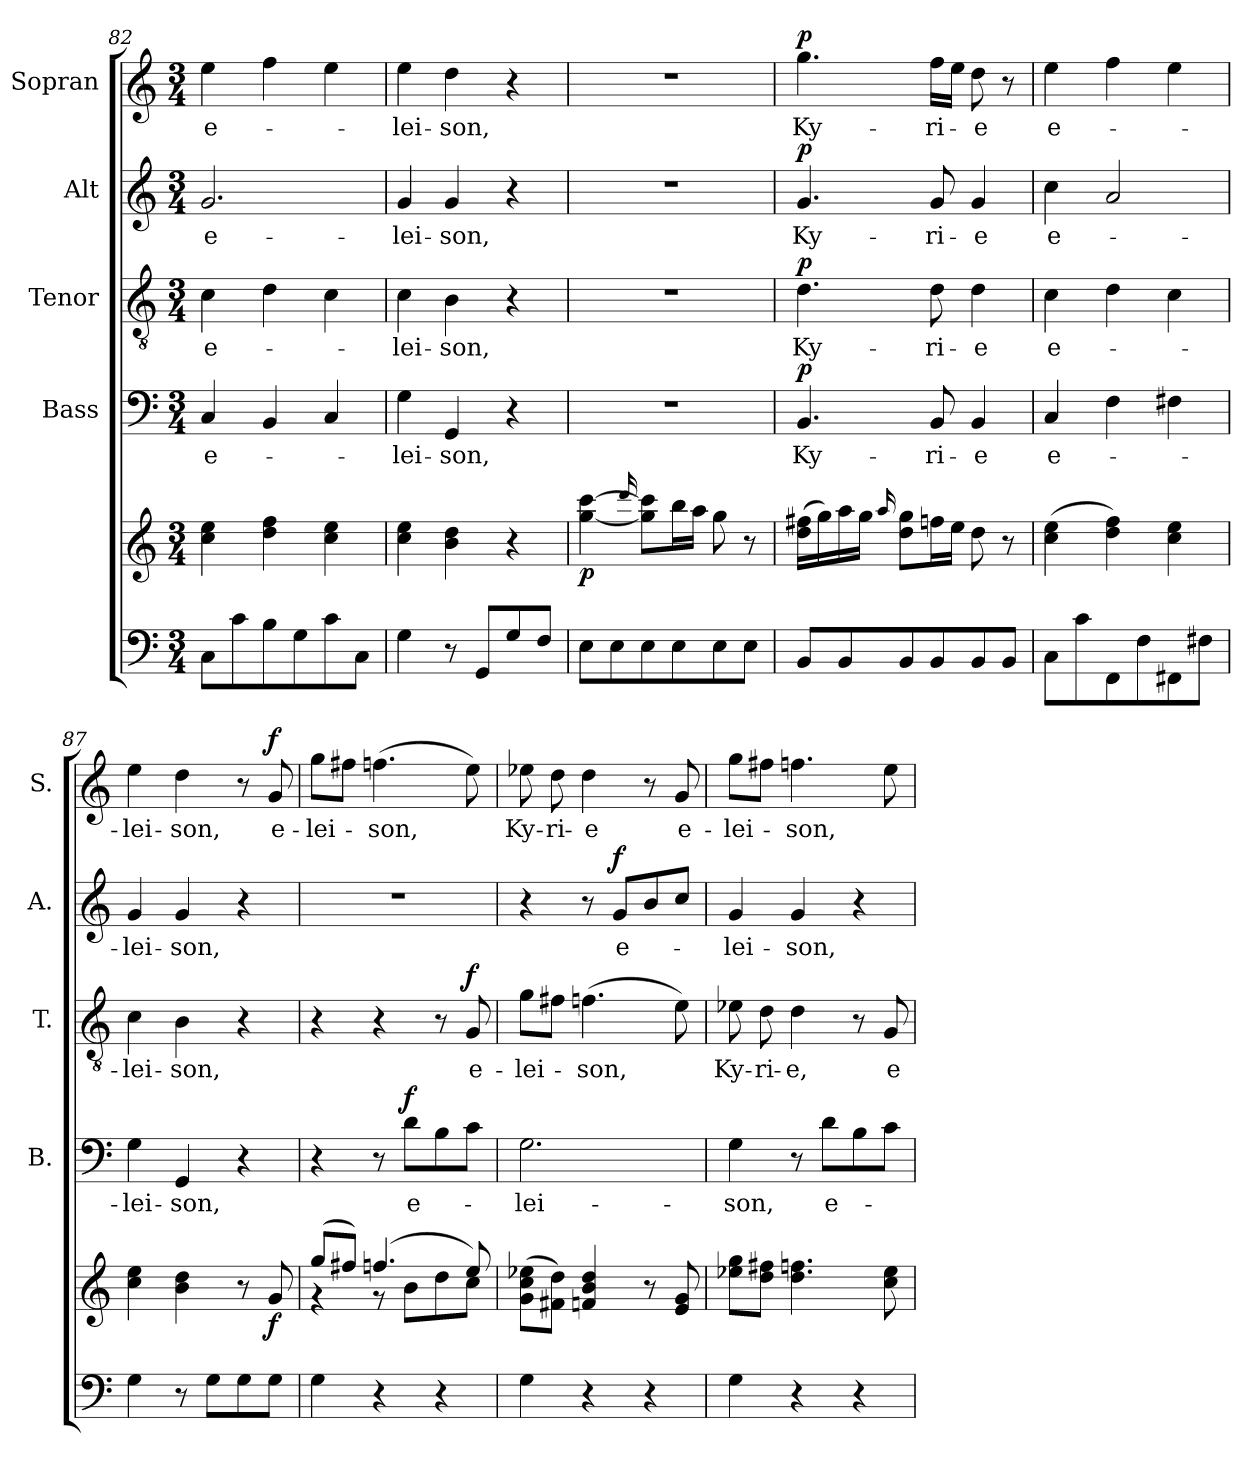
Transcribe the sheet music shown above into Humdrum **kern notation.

**kern	**kern	**dynam	**kern	**text	**dynam	**kern	**text	**dynam	**kern	**text	**dynam	**kern	**text	**dynam
*part5	*part5	*part5	*part4	*part4	*part4	*part3	*part3	*part3	*part2	*part2	*part2	*part1	*part1	*part1
*staff6	*staff5	*staff5/6	*staff4	*staff4	*staff4	*staff3	*staff3	*staff3	*staff2	*staff2	*staff2	*staff1	*staff1	*staff1
*	*	*	*I"Bass	*	*	*I"Tenor	*	*	*I"Alt	*	*	*I"Sopran	*	*
*	*	*	*I'B.	*	*	*I'T.	*	*	*I'A.	*	*	*I'S.	*	*
*clefF4	*clefG2	*	*clefF4	*	*	*clefGv2	*	*	*clefG2	*	*	*clefG2	*	*
*k[]	*k[]	*	*k[]	*	*	*k[]	*	*	*k[]	*	*	*k[]	*	*
*C:	*C:	*	*C:	*	*	*C:	*	*	*C:	*	*	*C:	*	*
*M3/4	*M3/4	*	*M3/4	*	*	*M3/4	*	*	*M3/4	*	*	*M3/4	*	*
=82	=82	=82	=82	=82	=82	=82	=82	=82	=82	=82	=82	=82	=82	=82
!	!	!	!	!LO:LY:b	!	!	!LO:LY:b	!	!	!LO:LY:b	!	!	!LO:LY:b	!
8C\L	4cc\ 4ee\	.	4C/	e-	.	4c\	e-	.	2.g/	e-	.	4ee\	e-	.
8c\	.	.	.	.	.	.	.	.	.	.	.	.	.	.
8B\	4dd\ 4ff\	.	4BB/	.	.	4d\	.	.	.	.	.	4ff\	.	.
8G\	.	.	.	.	.	.	.	.	.	.	.	.	.	.
8c\	4cc\ 4ee\	.	4C/	.	.	4c\	.	.	.	.	.	4ee\	.	.
8C\J	.	.	.	.	.	.	.	.	.	.	.	.	.	.
!!LO:LB:g=z
=83	=83	=83	=83	=83	=83	=83	=83	=83	=83	=83	=83	=83	=83	=83
!	!	!	!	!LO:LY:b	!	!	!LO:LY:b	!	!	!LO:LY:b	!	!	!LO:LY:b	!
4G\	4cc\ 4ee\	.	4G\	-lei-	.	4c\	-lei-	.	4g/	-lei-	.	4ee\	-lei-	.
!	!	!	!	!LO:LY:b	!	!	!LO:LY:b	!	!	!LO:LY:b	!	!	!LO:LY:b	!
8r	4b\ 4dd\	.	4GG/	-son,	.	4B\	-son,	.	4g/	-son,	.	4dd\	-son,	.
8GG/L	.	.	.	.	.	.	.	.	.	.	.	.	.	.
8G/	4r	.	4r	.	.	4r	.	.	4r	.	.	4r	.	.
8F/J	.	.	.	.	.	.	.	.	.	.	.	.	.	.
=84	=84	=84	=84	=84	=84	=84	=84	=84	=84	=84	=84	=84	=84	=84
!	!	!LO:DY:b	!	!	!	!	!	!	!	!	!	!	!	!
8E\L	[4gg\ [4ccc\	p	2.r	.	.	2.r	.	.	2.r	.	.	2.r	.	.
8E\	.	.	.	.	.	.	.	.	.	.	.	.	.	.
.	16qqddd/	.	.	.	.	.	.	.	.	.	.	.	.	.
8E\	8gg\] 8ccc\]L	.	.	.	.	.	.	.	.	.	.	.	.	.
8E\	16bb\L	.	.	.	.	.	.	.	.	.	.	.	.	.
.	16aa\JJ	.	.	.	.	.	.	.	.	.	.	.	.	.
8E\	8gg\	.	.	.	.	.	.	.	.	.	.	.	.	.
8E\J	8r	.	.	.	.	.	.	.	.	.	.	.	.	.
=85	=85	=85	=85	=85	=85	=85	=85	=85	=85	=85	=85	=85	=85	=85
!	!	!	!	!LO:LY:b	!LO:DY:a	!	!LO:LY:b	!LO:DY:a	!	!LO:LY:b	!LO:DY:a	!	!LO:LY:b	!LO:DY:a
8BB/L	(>16dd\ 16ff#X\LL	.	4.BB/	Ky-	p	4.d\	Ky-	p	4.g/	Ky-	p	4.gg\	Ky-	p
.	16gg\)	.	.	.	.	.	.	.	.	.	.	.	.	.
8BB/	16aa\	.	.	.	.	.	.	.	.	.	.	.	.	.
.	16gg\JJ	.	.	.	.	.	.	.	.	.	.	.	.	.
.	16qqaa/	.	.	.	.	.	.	.	.	.	.	.	.	.
8BB/	8dd\ 8gg\L	.	.	.	.	.	.	.	.	.	.	.	.	.
!	!	!	!	!LO:LY:b	!	!	!LO:LY:b	!	!	!LO:LY:b	!	!	!LO:LY:b	!
8BB/	16ffn\L	.	8BB/	-ri-	.	8d\	-ri-	.	8g/	-ri-	.	16ff\LL	-ri-	.
.	16ee\JJ	.	.	.	.	.	.	.	.	.	.	16ee\JJ	.	.
!	!	!	!	!LO:LY:b	!	!	!LO:LY:b	!	!	!LO:LY:b	!	!	!LO:LY:b	!
8BB/	8dd\	.	4BB/	-e	.	4d\	-e	.	4g/	-e	.	8dd\	-e	.
8BB/J	8r	.	.	.	.	.	.	.	.	.	.	8r	.	.
=86	=86	=86	=86	=86	=86	=86	=86	=86	=86	=86	=86	=86	=86	=86
!	!	!	!	!LO:LY:b	!	!	!LO:LY:b	!	!	!LO:LY:b	!	!	!LO:LY:b	!
8C\L	(>4cc\ 4ee\	.	4C/	e-	.	4c\	e-	.	4cc\	e-	.	4ee\	e-	.
8c\	.	.	.	.	.	.	.	.	.	.	.	.	.	.
8FF\	4dd\ 4ff\)	.	4F\	.	.	4d\	.	.	2a/	.	.	4ff\	.	.
8F\	.	.	.	.	.	.	.	.	.	.	.	.	.	.
8FF#X\	4cc\ 4ee\	.	4F#X\	.	.	4c\	.	.	.	.	.	4ee\	.	.
8F#X\J	.	.	.	.	.	.	.	.	.	.	.	.	.	.
=87	=87	=87	=87	=87	=87	=87	=87	=87	=87	=87	=87	=87	=87	=87
!	!	!	!	!LO:LY:b	!	!	!LO:LY:b	!	!	!LO:LY:b	!	!	!LO:LY:b	!
4G\	4cc\ 4ee\	.	4G\	-lei-	.	4c\	-lei-	.	4g/	-lei-	.	4ee\	-lei-	.
!	!	!	!	!LO:LY:b	!	!	!LO:LY:b	!	!	!LO:LY:b	!	!	!LO:LY:b	!
8r	4b\ 4dd\	.	4GG/	-son,	.	4B\	-son,	.	4g/	-son,	.	4dd\	-son,	.
8G\L	.	.	.	.	.	.	.	.	.	.	.	.	.	.
8G\	8r	.	4r	.	.	4r	.	.	4r	.	.	8r	.	.
!	!	!LO:DY:b	!	!	!	!	!	!	!	!	!	!	!LO:LY:b	!LO:DY:a
8G\J	8g/	f	.	.	.	.	.	.	.	.	.	8g/	e-	f
=88	=88	=88	=88	=88	=88	=88	=88	=88	=88	=88	=88	=88	=88	=88
*	*^	*	*	*	*	*	*	*	*	*	*	*	*	*
!	!	!	!	!	!	!	!	!	!	!	!	!	!	!LO:LY:b	!
4G\	(>8gg/L	4rg	.	4r	.	.	4r	.	.	2.r	.	.	8gg\L	-lei-	.
.	8ff#X/J)	.	.	.	.	.	.	.	.	.	.	.	8ff#X\J	.	.
!	!	!	!	!	!	!	!	!	!	!	!	!	!	!LO:LY:b	!
4r	(4.ffn/	8rg	.	8r	.	.	4r	.	.	.	.	.	(>4.ffn\	-son,	.
!	!	!	!	!	!LO:LY:b	!LO:DY:a	!	!	!	!	!	!	!	!	!
.	.	8b\L	.	8d\L	e-	f	.	.	.	.	.	.	.	.	.
4r	.	8dd\	.	8B\	.	.	8r	.	.	.	.	.	.	.	.
!	!	!	!	!	!	!	!	!LO:LY:b	!LO:DY:a	!	!	!	!	!	!
.	8ee/)	8cc\J	.	8c\J	.	.	8G/	e-	f	.	.	.	8ee\)	.	.
!!LO:PB:g=z
=89	=89	=89	=89	=89	=89	=89	=89	=89	=89	=89	=89	=89	=89	=89	=89
!	!	!	!	!	!LO:LY:b	!	!	!LO:LY:b	!	!	!	!	!	!LO:LY:b	!
*	*v	*v	*	*	*	*	*	*	*	*	*	*	*	*	*
4G\	(>8g\ 8cc\ 8ee-X\L	.	2.G\	-lei-	.	8g\L	-lei-	.	4r	.	.	8ee-X\	Ky-	.
!	!	!	!	!	!	!	!	!	!	!	!	!	!LO:LY:b	!
.	8f#X\ 8dd\J)	.	.	.	.	8f#X\J	.	.	.	.	.	8dd\	-ri-	.
!	!	!	!	!	!	!	!LO:LY:b	!	!	!	!	!	!LO:LY:b	!
4r	4fn/ 4b/ 4dd/	.	.	.	.	(>4.fn\	-son,	.	8r	.	.	4dd\	-e	.
!	!	!	!	!	!	!	!	!	!	!LO:LY:b	!LO:DY:a	!	!	!
.	.	.	.	.	.	.	.	.	8g/L	e-	f	.	.	.
4r	8r	.	.	.	.	.	.	.	8b/	.	.	8r	.	.
!	!	!	!	!	!	!	!	!	!	!	!	!	!LO:LY:b	!
.	8e/ 8g/	.	.	.	.	8e\)	.	.	8cc/J	.	.	8g/	e-	.
=90	=90	=90	=90	=90	=90	=90	=90	=90	=90	=90	=90	=90	=90	=90
!	!	!	!	!LO:LY:b	!	!	!LO:LY:b	!	!	!LO:LY:b	!	!	!LO:LY:b	!
4G\	8ee-X\ 8gg\L	.	4G\	-son,	.	8e-X\	Ky-	.	4g/	-lei-	.	8gg\L	-lei-	.
!	!	!	!	!	!	!	!LO:LY:b	!	!	!	!	!	!	!
.	8dd\ 8ff#X\J	.	.	.	.	8d\	-ri-	.	.	.	.	8ff#X\J	.	.
!	!	!	!	!	!	!	!LO:LY:b	!	!	!LO:LY:b	!	!	!LO:LY:b	!
4r	4.dd\ 4.ffn\	.	8r	.	.	4d\	-e,	.	4g/	-son,	.	4.ffn\	-son,	.
!	!	!	!	!LO:LY:b	!	!	!	!	!	!	!	!	!	!
.	.	.	8d\L	e-	.	.	.	.	.	.	.	.	.	.
4r	.	.	8B\	.	.	8r	.	.	4r	.	.	.	.	.
!	!	!	!	!	!	!	!LO:LY:b	!	!	!	!	!	!	!
.	8cc\ 8ee-\	.	8c\J	.	.	8G/	e-	.	.	.	.	8ee\	.	.
=	=	=	=	=	=	=	=	=	=	=	=	=	=	=
*-	*-	*-	*-	*-	*-	*-	*-	*-	*-	*-	*-	*-	*-	*-
